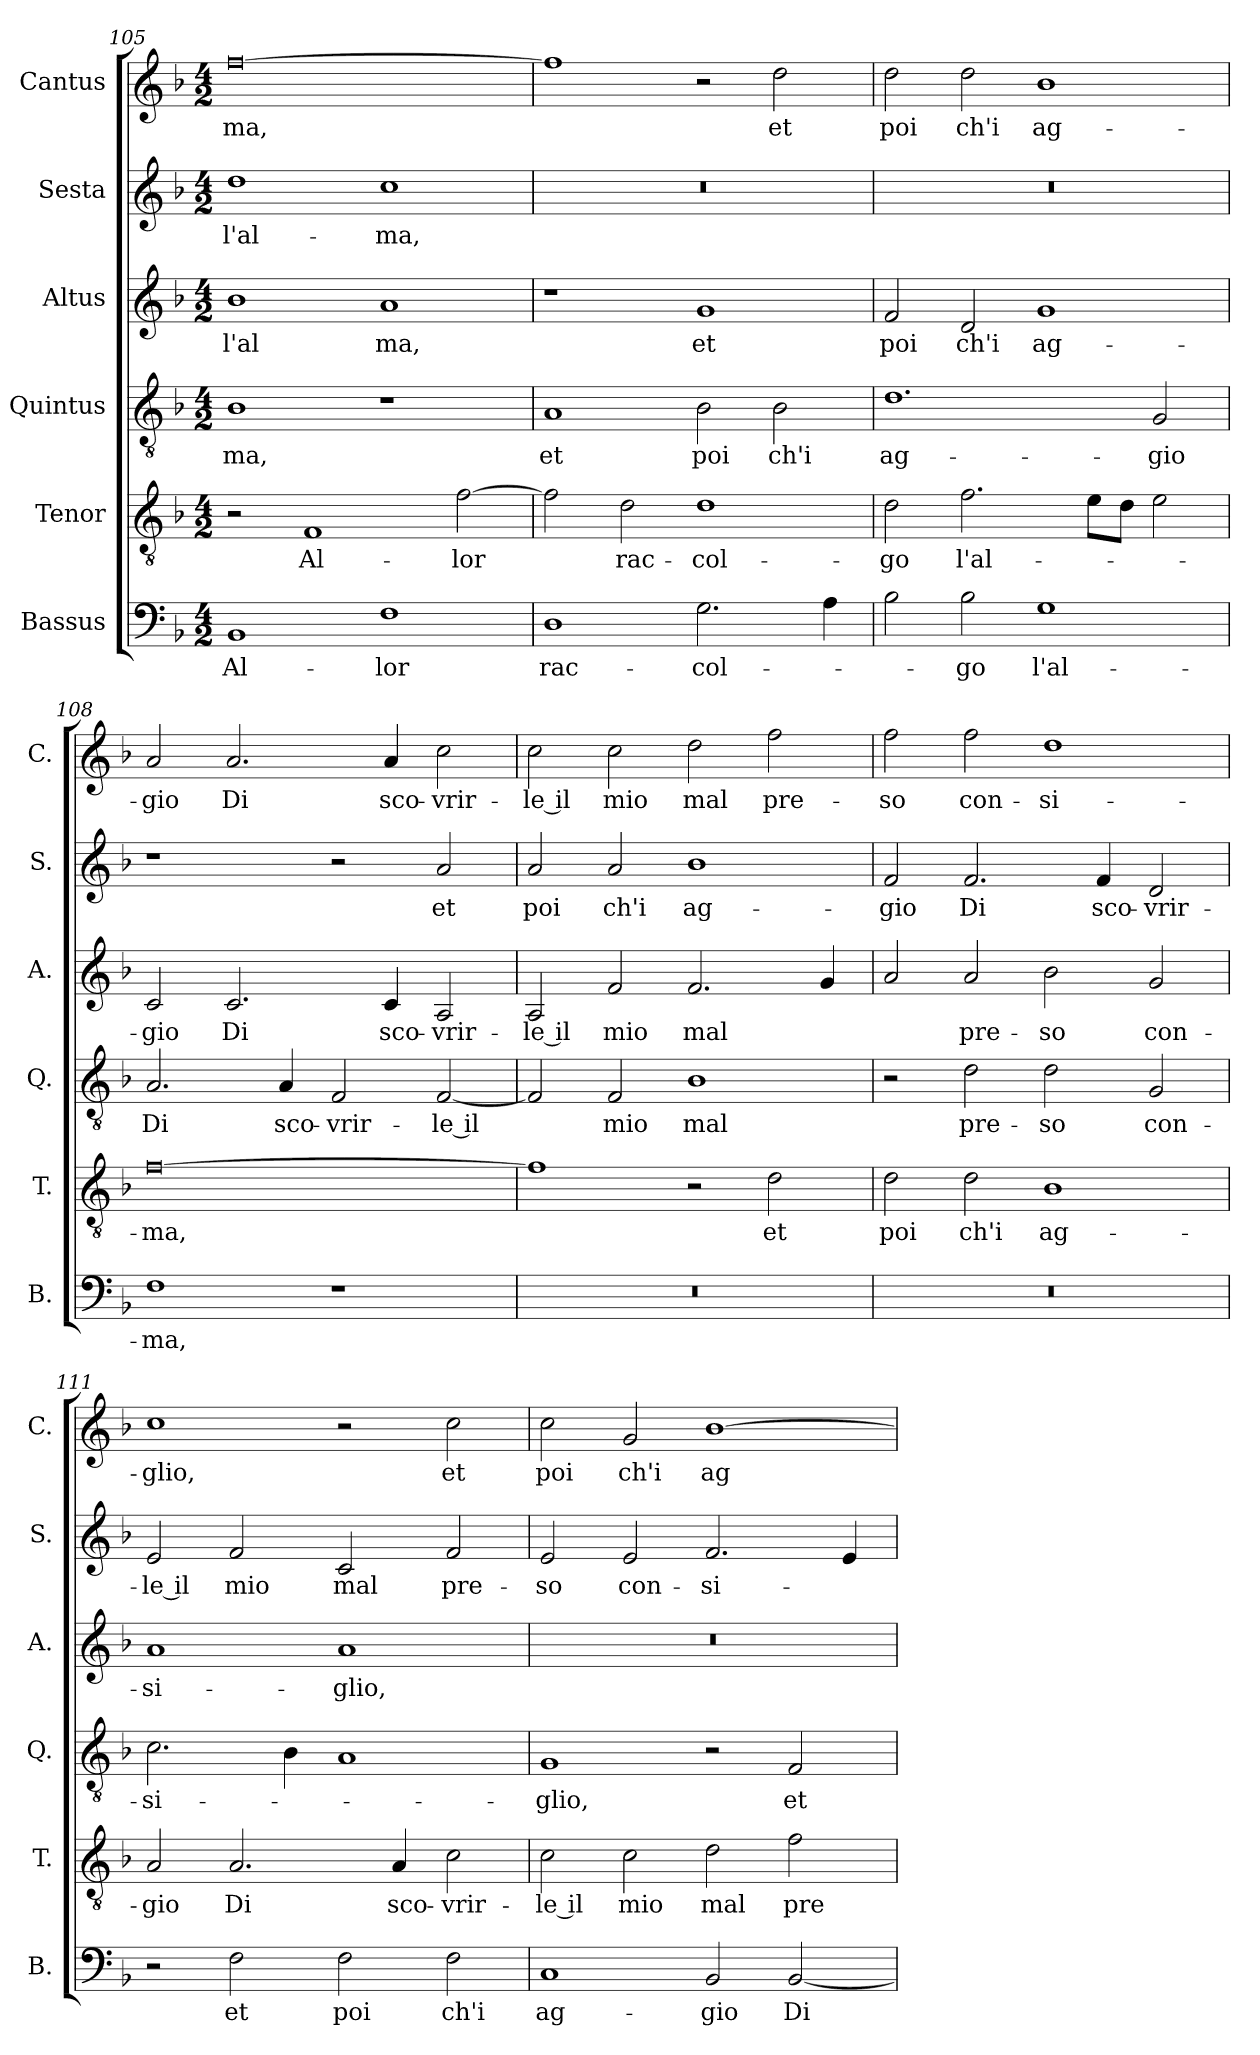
**kern	**text	**kern	**text	**kern	**text	**kern	**text	**kern	**text	**kern	**text
*part6	*part6	*part5	*part5	*part4	*part4	*part3	*part3	*part2	*part2	*part1	*part1
*staff6	*staff6	*staff5	*staff5	*staff4	*staff4	*staff3	*staff3	*staff2	*staff2	*staff1	*staff1
*I"Bassus	*	*I"Tenor	*	*I"Quintus	*	*I"Altus	*	*I"Sesta	*	*I"Cantus	*
*I'B.	*	*I'T.	*	*I'Q.	*	*I'A.	*	*I'S.	*	*I'C.	*
*clefF4	*	*clefGv2	*	*clefGv2	*	*clefG2	*	*clefG2	*	*clefG2	*
*k[b-]	*	*k[b-]	*	*k[b-]	*	*k[b-]	*	*k[b-]	*	*k[b-]	*
*M4/2	*	*M4/2	*	*M4/2	*	*M4/2	*	*M4/2	*	*M4/2	*
=105	=105	=105	=105	=105	=105	=105	=105	=105	=105	=105	=105
!	!LO:LY:b	!	!	!	!LO:LY:b	!	!LO:LY:b	!	!LO:LY:b	!	!LO:LY:b
1BB-	Al-	2r	.	1B-	-ma,	1b-	l'al	1dd	l'al-	[0ff	-ma,
!	!	!	!LO:LY:b	!	!	!	!	!	!	!	!
.	.	1F	Al-	.	.	.	.	.	.	.	.
!	!LO:LY:b	!	!	!	!	!	!LO:LY:b	!	!LO:LY:b	!	!
1F	-lor	.	.	1r	.	1a	ma,	1cc	-ma,	.	.
!	!	!	!LO:LY:b	!	!	!	!	!	!	!	!
.	.	[2f\	-lor	.	.	.	.	.	.	.	.
=106	=106	=106	=106	=106	=106	=106	=106	=106	=106	=106	=106
!	!LO:LY:b	!	!	!	!LO:LY:b	!	!	!	!	!	!
1D	rac-	2f\]	.	1A	et	1r	.	0r	.	1ff]	.
!	!	!	!LO:LY:b	!	!	!	!	!	!	!	!
.	.	2d\	rac-	.	.	.	.	.	.	.	.
!	!LO:LY:b	!	!LO:LY:b	!	!LO:LY:b	!	!LO:LY:b	!	!	!	!
2.G\	-col-	1d	-col-	2B-\	poi	1g	et	.	.	2r	.
!	!	!	!	!	!LO:LY:b	!	!	!	!	!	!LO:LY:b
.	.	.	.	2B-\	ch'i	.	.	.	.	2dd\	et
4A\	.	.	.	.	.	.	.	.	.	.	.
=107	=107	=107	=107	=107	=107	=107	=107	=107	=107	=107	=107
!	!	!	!LO:LY:b	!	!LO:LY:b	!	!LO:LY:b	!	!	!	!LO:LY:b
2B-\	.	2d\	-go	1.d	ag-	2f/	poi	0r	.	2dd\	poi
!	!LO:LY:b	!	!LO:LY:b	!	!	!	!LO:LY:b	!	!	!	!LO:LY:b
2B-\	-go	2.f\	l'al-	.	.	2d/	ch'i	.	.	2dd\	ch'i
!	!LO:LY:b	!	!	!	!	!	!LO:LY:b	!	!	!	!LO:LY:b
1G	l'al-	.	.	.	.	1g	ag-	.	.	1b-	ag-
.	.	8e\L	.	.	.	.	.	.	.	.	.
.	.	8d\J	.	.	.	.	.	.	.	.	.
!	!	!	!	!	!LO:LY:b	!	!	!	!	!	!
.	.	2e\	.	2G/	-gio	.	.	.	.	.	.
=108	=108	=108	=108	=108	=108	=108	=108	=108	=108	=108	=108
!	!LO:LY:b	!	!LO:LY:b	!	!LO:LY:b	!	!LO:LY:b	!	!	!	!LO:LY:b
1F	-ma,	[0f	-ma,	2.A/	Di	2c/	-gio	1r	.	2a/	-gio
!	!	!	!	!	!	!	!LO:LY:b	!	!	!	!LO:LY:b
.	.	.	.	.	.	2.c/	Di	.	.	2.a/	Di
!	!	!	!	!	!LO:LY:b	!	!	!	!	!	!
.	.	.	.	4A/	sco-	.	.	.	.	.	.
!	!	!	!	!	!LO:LY:b	!	!	!	!	!	!
1r	.	.	.	2F/	-vrir-	.	.	2r	.	.	.
!	!	!	!	!	!	!	!LO:LY:b	!	!	!	!LO:LY:b
.	.	.	.	.	.	4c/	sco-	.	.	4a/	sco-
!	!	!	!	!	!LO:LY:b	!	!LO:LY:b	!	!LO:LY:b	!	!LO:LY:b
.	.	.	.	[2F/	-le il	2A/	-vrir-	2a/	et	2cc\	-vrir-
!!LO:LB:g=z
=109	=109	=109	=109	=109	=109	=109	=109	=109	=109	=109	=109
!	!	!	!	!	!	!	!LO:LY:b	!	!LO:LY:b	!	!LO:LY:b
0r	.	1f]	.	2F/]	.	2A/	-le il	2a/	poi	2cc\	-le il
!	!	!	!	!	!LO:LY:b	!	!LO:LY:b	!	!LO:LY:b	!	!LO:LY:b
.	.	.	.	2F/	mio	2f/	mio	2a/	ch'i	2cc\	mio
!	!	!	!	!	!LO:LY:b	!	!LO:LY:b	!	!LO:LY:b	!	!LO:LY:b
.	.	2r	.	1B-	mal	2.f/	mal	1b-	ag-	2dd\	mal
!	!	!	!LO:LY:b	!	!	!	!	!	!	!	!LO:LY:b
.	.	2d\	et	.	.	.	.	.	.	2ff\	pre-
.	.	.	.	.	.	4g/	.	.	.	.	.
=110	=110	=110	=110	=110	=110	=110	=110	=110	=110	=110	=110
!	!	!	!LO:LY:b	!	!	!	!	!	!LO:LY:b	!	!LO:LY:b
0r	.	2d\	poi	2r	.	2a/	.	2f/	-gio	2ff\	-so
!	!	!	!LO:LY:b	!	!LO:LY:b	!	!LO:LY:b	!	!LO:LY:b	!	!LO:LY:b
.	.	2d\	ch'i	2d\	pre-	2a/	pre-	2.f/	Di	2ff\	con-
!	!	!	!LO:LY:b	!	!LO:LY:b	!	!LO:LY:b	!	!	!	!LO:LY:b
.	.	1B-	ag-	2d\	-so	2b-\	-so	.	.	1dd	-si-
!	!	!	!	!	!	!	!	!	!LO:LY:b	!	!
.	.	.	.	.	.	.	.	4f/	sco-	.	.
!	!	!	!	!	!LO:LY:b	!	!LO:LY:b	!	!LO:LY:b	!	!
.	.	.	.	2G/	con-	2g/	con-	2d/	-vrir-	.	.
=111	=111	=111	=111	=111	=111	=111	=111	=111	=111	=111	=111
!	!	!	!LO:LY:b	!	!LO:LY:b	!	!LO:LY:b	!	!LO:LY:b	!	!LO:LY:b
2r	.	2A/	-gio	2.c\	-si-	1a	-si-	2e/	-le il	1cc	-glio,
!	!LO:LY:b	!	!LO:LY:b	!	!	!	!	!	!LO:LY:b	!	!
2F\	et	2.A/	Di	.	.	.	.	2f/	mio	.	.
.	.	.	.	4B-\	.	.	.	.	.	.	.
!	!LO:LY:b	!	!	!	!	!	!LO:LY:b	!	!LO:LY:b	!	!
2F\	poi	.	.	1A	.	1a	-glio,	2c/	mal	2r	.
!	!	!	!LO:LY:b	!	!	!	!	!	!	!	!
.	.	4A/	sco-	.	.	.	.	.	.	.	.
!	!LO:LY:b	!	!LO:LY:b	!	!	!	!	!	!LO:LY:b	!	!LO:LY:b
2F\	ch'i	2c\	-vrir-	.	.	.	.	2f/	pre-	2cc\	et
=112	=112	=112	=112	=112	=112	=112	=112	=112	=112	=112	=112
!	!LO:LY:b	!	!LO:LY:b	!	!LO:LY:b	!	!	!	!LO:LY:b	!	!LO:LY:b
1C	ag-	2c\	-le il	1G	-glio,	0r	.	2e/	-so	2cc\	poi
!	!	!	!LO:LY:b	!	!	!	!	!	!LO:LY:b	!	!LO:LY:b
.	.	2c\	mio	.	.	.	.	2e/	con-	2g/	ch'i
!	!LO:LY:b	!	!LO:LY:b	!	!	!	!	!	!LO:LY:b	!	!LO:LY:b
2BB-/	-gio	2d\	mal	2r	.	.	.	2.f/	-si-	[1b-	ag-
!	!LO:LY:b	!	!LO:LY:b	!	!LO:LY:b	!	!	!	!	!	!
[2BB-/	Di	2f\	pre-	2F/	et	.	.	.	.	.	.
.	.	.	.	.	.	.	.	4e/	.	.	.
=	=	=	=	=	=	=	=	=	=	=	=
*-	*-	*-	*-	*-	*-	*-	*-	*-	*-	*-	*-
